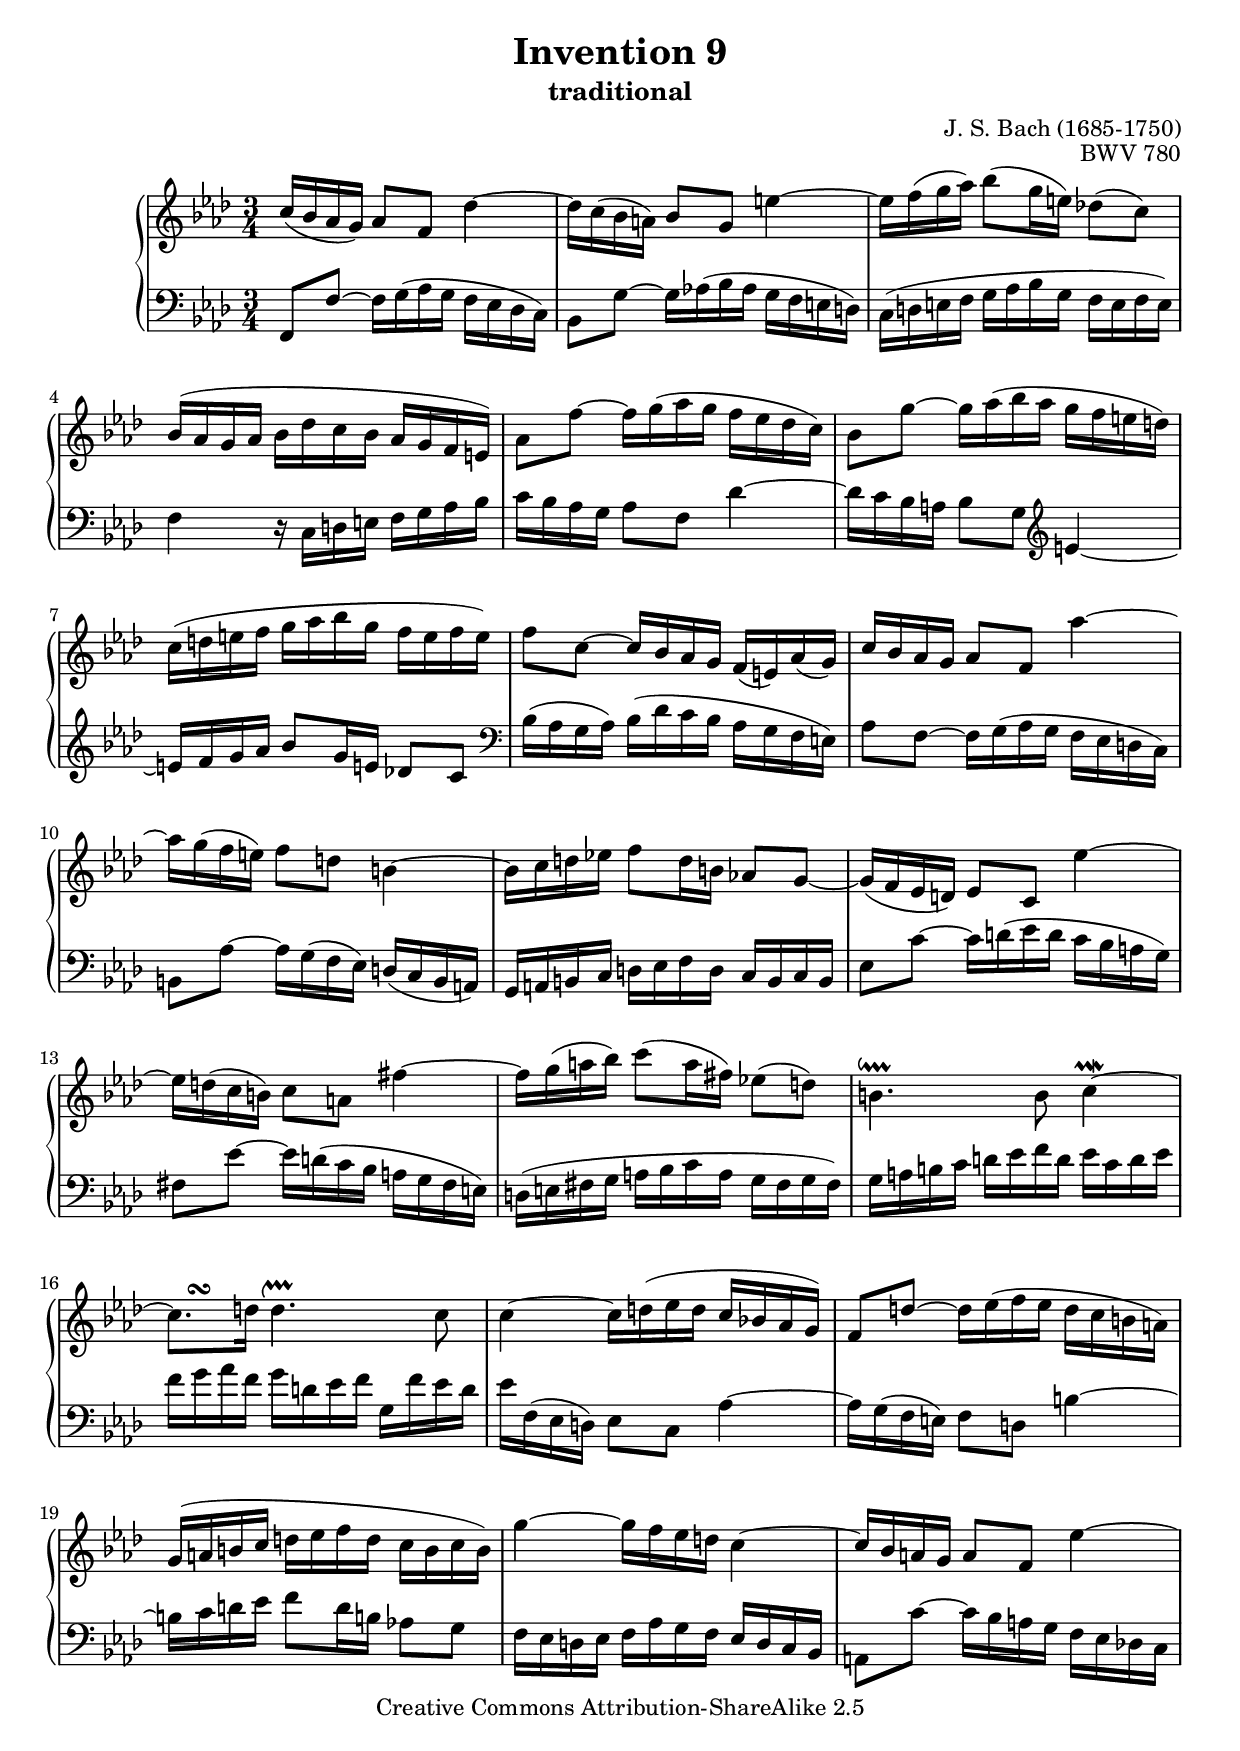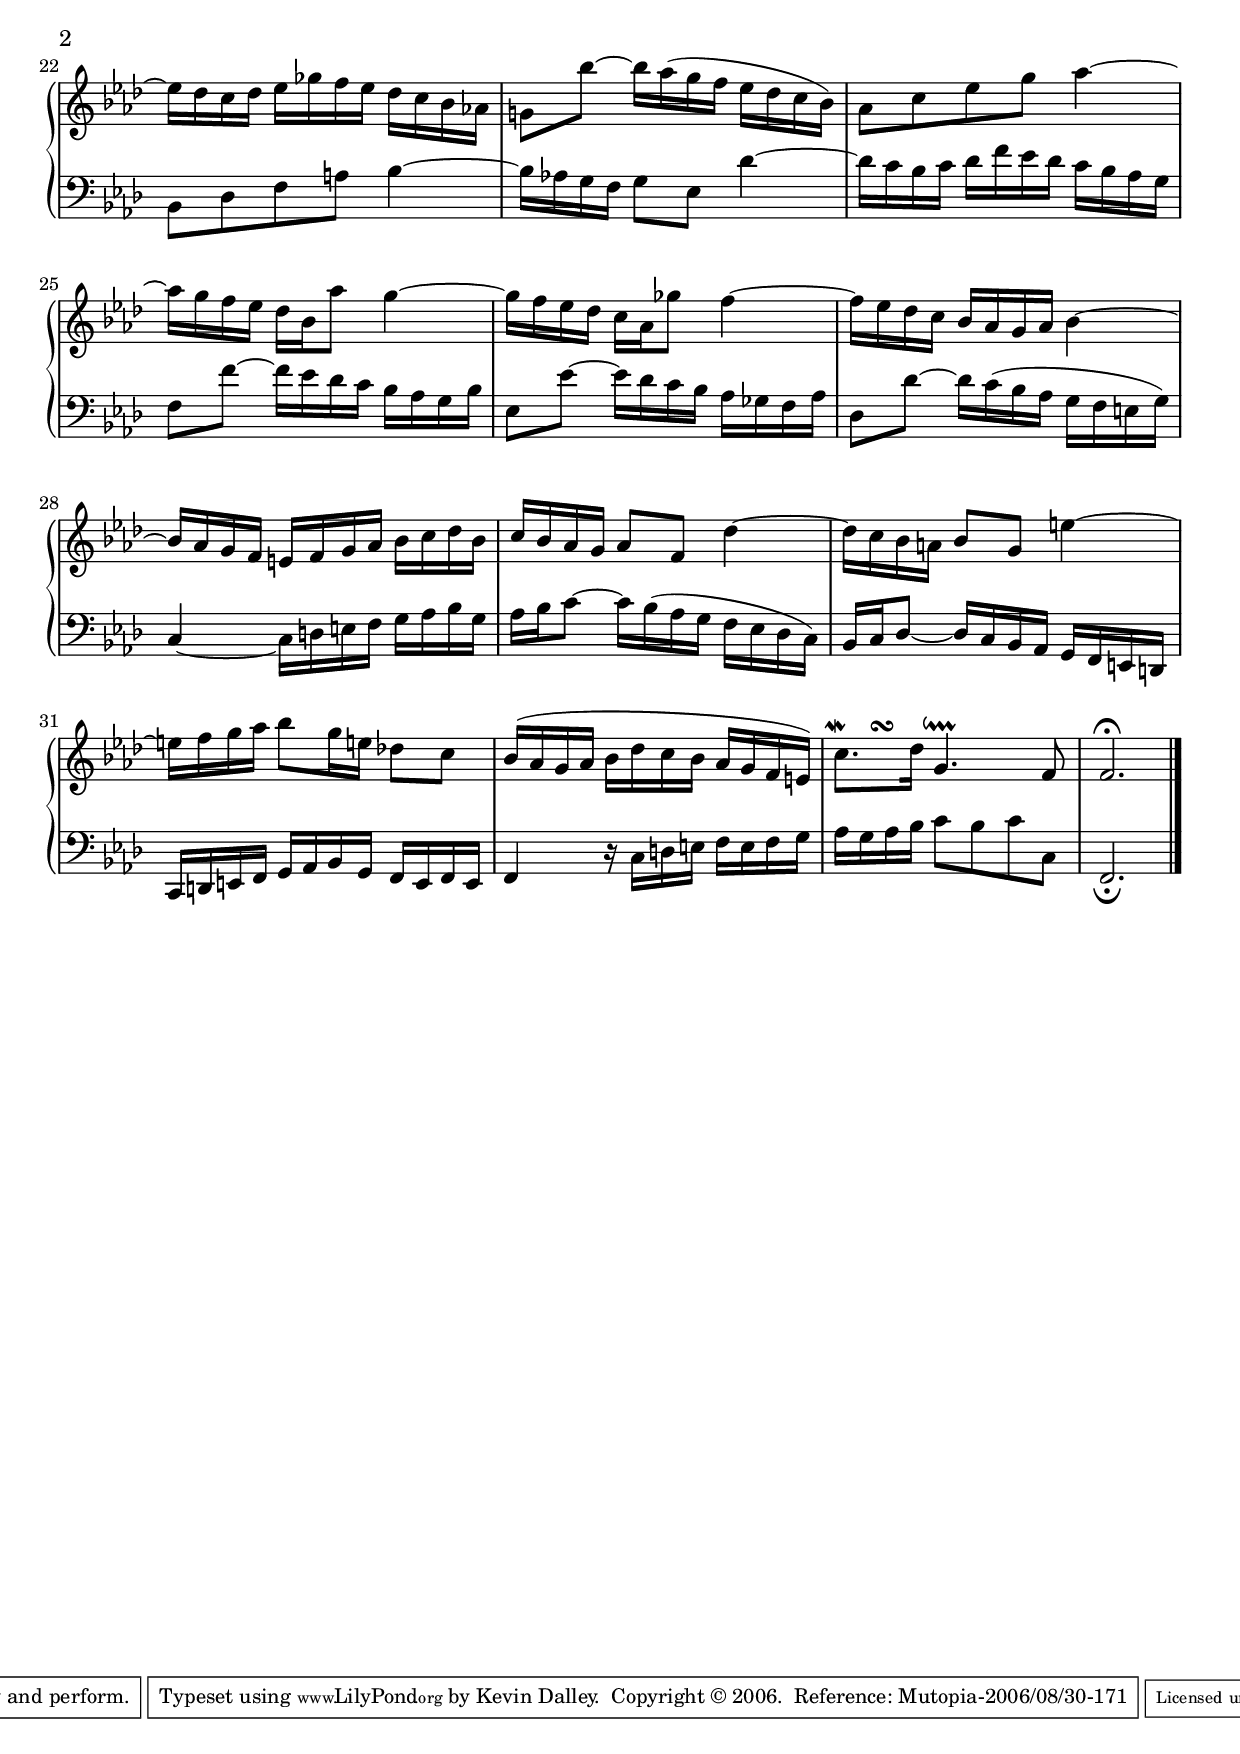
\version "2.10.0"

\header {
   title             = "Invention 9"
   composer          = "J. S. Bach (1685-1750)"
   opus              = "BWV 780"
   
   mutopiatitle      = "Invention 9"
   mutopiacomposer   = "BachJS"
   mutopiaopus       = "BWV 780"
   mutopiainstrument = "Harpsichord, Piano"
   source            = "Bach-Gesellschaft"
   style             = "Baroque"
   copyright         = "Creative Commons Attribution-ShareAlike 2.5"
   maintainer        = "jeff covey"
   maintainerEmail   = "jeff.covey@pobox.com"
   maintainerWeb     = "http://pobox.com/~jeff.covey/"
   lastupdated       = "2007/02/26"
   alternativeMaintainer = "Kevin Dalley"
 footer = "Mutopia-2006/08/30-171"
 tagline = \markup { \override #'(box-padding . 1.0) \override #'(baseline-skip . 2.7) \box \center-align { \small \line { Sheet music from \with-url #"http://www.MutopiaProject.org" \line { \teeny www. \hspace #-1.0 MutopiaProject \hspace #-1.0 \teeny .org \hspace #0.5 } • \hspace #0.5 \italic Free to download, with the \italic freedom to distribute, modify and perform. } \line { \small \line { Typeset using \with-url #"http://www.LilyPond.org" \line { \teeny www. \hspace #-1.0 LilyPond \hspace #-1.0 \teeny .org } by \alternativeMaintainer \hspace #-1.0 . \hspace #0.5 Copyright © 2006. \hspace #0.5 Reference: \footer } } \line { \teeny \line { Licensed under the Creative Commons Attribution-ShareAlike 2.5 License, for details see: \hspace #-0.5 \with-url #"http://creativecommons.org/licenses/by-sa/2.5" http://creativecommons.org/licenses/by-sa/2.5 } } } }
}

global =  { \key f \minor \time 3/4 }

voiceOne =
\relative c'' {
   
   c16[(  bes aes  g)]  aes8[ f] des'4 ~                 | % 1
   des16[ c(  bes  a)]  bes8[ g] e'4   ~                 | % 2
   e16[ f( g  aes)]  bes8[( g16  e)]  des!8[(  c)]       | % 3
   bes16[( aes g aes]  bes[ des c bes]  aes[ g f  e)]    | % 4
   aes8[ f'] ~  f16[ g(   aes g  ]  f[ ees des  c)]      | % 5
   bes8[ g'] ~  g16[ aes( bes aes]  g[ f   e    d)]      | % 6
   c[( d e f]  g[ aes bes g]  f[ e f  e)]                | % 7
   f8[ c] ~  c16[ bes aes g]  f[(  e) aes(  g)]          | % 8
   c16[   bes aes g]  aes8[ f] aes'4 ~                   | % 9
   aes16[ g(  f   e)]  f8[   d] b4 ~                     | % 10
   b16[ c d ees!]  f8[ d16 b]  aes!8[ g] ~               | % 11
   g16[( f ees  d)]  ees8[ c] ees'4 ~                    | % 12
   ees16[ d( c  b)]  c8[   a] fis'4 ~                    | % 13
   fis16[ g( a  bes)]  c8[( a16  fis)]  ees!8[(  d)]     | % 14
   b4.^\downprall b8 c4^\prallmordent ~                  | % 15
   %c8.[^\turn d16]
   c8.^\markup { \hspace #3.0 \musicglyph #"scripts.turn" } d16
   d4.^\upprall   c8                                     | % 16
   c4 ~  c16[ d( ees d]  c[ bes! aes  g)]                | % 17
   f8[ d'] ~  d16[ ees( f ees]  d[ c b  a)]              | % 18
   g[( a b c]  d[ ees f d]  c[ b c  b)]                  | % 19
   g'4   ~  g16[ f ees d] c4 ~                           | % 20
   c16[ bes a g]  a8[ f] ees'4 ~                         | % 21
   ees16[ des c des]  ees[ ges f ees]  des[ c bes aes!]  | % 22
   g!8[ bes'] ~  bes16[ aes( g f]  ees[ des c  bes)]     | % 23
   aes8[ c ees g] aes4 ~                                 | % 24
   aes16[ g f ees]  des[ bes aes'8] g4   ~               | % 25
   g16[ f ees des]  c[   aes ges'8] f4   ~               | % 26
   f16[ ees des c]  bes[ aes g aes] bes4 ~               | % 27
   bes16[ aes g f]  e[ f g aes]  bes[ c des bes]         | % 28
   c[ bes aes g]  aes8[ f] des'4 ~                       | % 29
   des16[ c bes a]  bes8[ g] e'4 ~                       | % 30
   e16[ f g aes]  bes8[ g16 e]  des!8[ c]                | % 31
   bes16[( aes g aes]  bes[ des c bes]  aes[ g f  e)]    | % 32
   % c'8.[^\mordent\turn des16] g,4.^\downprall f8 f2.^\fermata
   c'8.^\markup { \musicglyph #"scripts.mordent"
   \hspace #2.0 \musicglyph #"scripts.turn" } des16
   g,4.^\downprall f8                                    | % 33
   f2.^\fermata                                          | % 34
   \bar "|."
}

voiceTwoA =
{
  f8[   f'] ~  f16[ g(   aes g  ]  f[ ees des  c)]      | % 1
  bes8[ g'] ~  g16[ aes!( bes aes]  g[ f   e    d)]     | % 2
  c[( d e f]  g[ aes bes g]  f[ e f  e)]                | % 3
  f4 r16  c[ d e]  f[ g aes bes]                        | % 4
  c[     bes aes g]  aes8[ f]                des'4 ~    | % 5
  des16[ c   bes a]  bes8[ g]
}

voiceTwoB = {e'4   ~    | % 6
   e16[ f g aes]  bes8[ g16 e]  des!8[ c] }

voiceTwoC = {
   bes16[( aes g  aes)]  bes[( des c bes]  aes[ g f  e)] | % 8
   aes8[ f   ] ~  f16[   g( aes  g]  f[ ees d  c)]       | % 9
   b8[   aes'] ~  aes16[ g( f  ees)]  d[( c  b  a)]      | % 10
   g[ a b c]  d[ ees f d]  c[ b c b]                     | % 11
   ees8[ c'  ] ~  c16[   d( ees d]  c[ bes a    g)]      | % 12
   fis8[ ees'] ~  ees16[ d( c bes]  a[ g   fis  e)]      | % 13
   d[( e fis g]  a[ bes c a]  g[ fis g  fis)]            | % 14
   g[ a b   c]  d[ ees f   d]  ees[  c  d   ees]         | % 15
   f[ g aes f]  g[ d ees f]  g,[ f' ees d]               | % 16
   ees[ f,( ees  d)]  ees8[ c] aes'4 ~                   | % 17
   aes16[ g( f  e)]  f8[ d] b'4 ~                        | % 18
   b16[ c d ees]  f8[ d16 b]  aes!8[ g]                  | % 19
   f16[ ees d ees]  f[ aes g f]  ees[ d c bes]           | % 20
   a8[ c'] ~  c16[ bes a g]  f[ ees des! c]              | % 21
   bes8[ des f a] bes4 ~                                 | % 22
   bes16[ aes! g f]  g8[ ees] des'4 ~                    | % 23
   des16[ c bes c]  des[ f ees des]  c[ bes aes g]       | % 24
   f8[ f']      ~  f16[   ees des c  ]  bes[ aes g bes]  | % 25
   ees,8[ ees'] ~  ees16[ des c   bes]  aes[ ges f aes]  | % 26
   des,8[ des'] ~  des16[ c(  bes aes]  g[ f e  g)]      | % 27
   c,4 ~  c16[ d e f]  g[ aes bes g]                     | % 28
   aes[ bes c8] ~ c16[ bes( aes g]  f[ es des  c)]       | % 29
   bes[ c des8] ~  des16[ c bes aes]  g[ f e d]          | % 30
   c[ d e f]  g[ aes bes g]  f[ e f e]                   | % 31
   f4 r16  c'[ d e]  f[ e f g]                           | % 32
   aes[ g aes bes]  c8[ bes c c,]                        | % 33
   f,2._\fermata                                         | % 34
   \bar "|."
}

voiceTwo =
\relative c, {
  \clef "bass"
  \voiceTwoA \clef "treble" \voiceTwoB \clef "bass"
  \voiceTwoC
}

voiceTwoNoClef =
\relative c, {
  \voiceTwoA \voiceTwoB
  \voiceTwoC
}

%{
   changes by Urs Metzger, 2005/12/25
   version 2.6.0 => 2.6.4
   voicetwo, bar 15: e => ees (3 times)
%}

%{
changes by Kevin Dalley, 2007/02/26
version 2.7.40 => 2.10
voicetwo, separate by clefs for alternative notation
%}

#(use-modules (guile-user))
% sample notation
#(define notation-style "traditional")
% or run from command line as
% lilypond -o scales-twinline -e '(define notation-style "twinline")' scales-template


\header {
  subtitle          = #notation-style
}

\score {
   \context GrandStaff <<
      \context Staff = "one" <<
         \voiceOne
         \global
      >>
      \context Staff = "two" <<
         \voiceTwo
         \global
      >>
   >>
   
   \layout{ }

  \midi {
    \context {
      \Score
      tempoWholesPerMinute = #(ly:make-moment 94 4)
      }
    }


}
